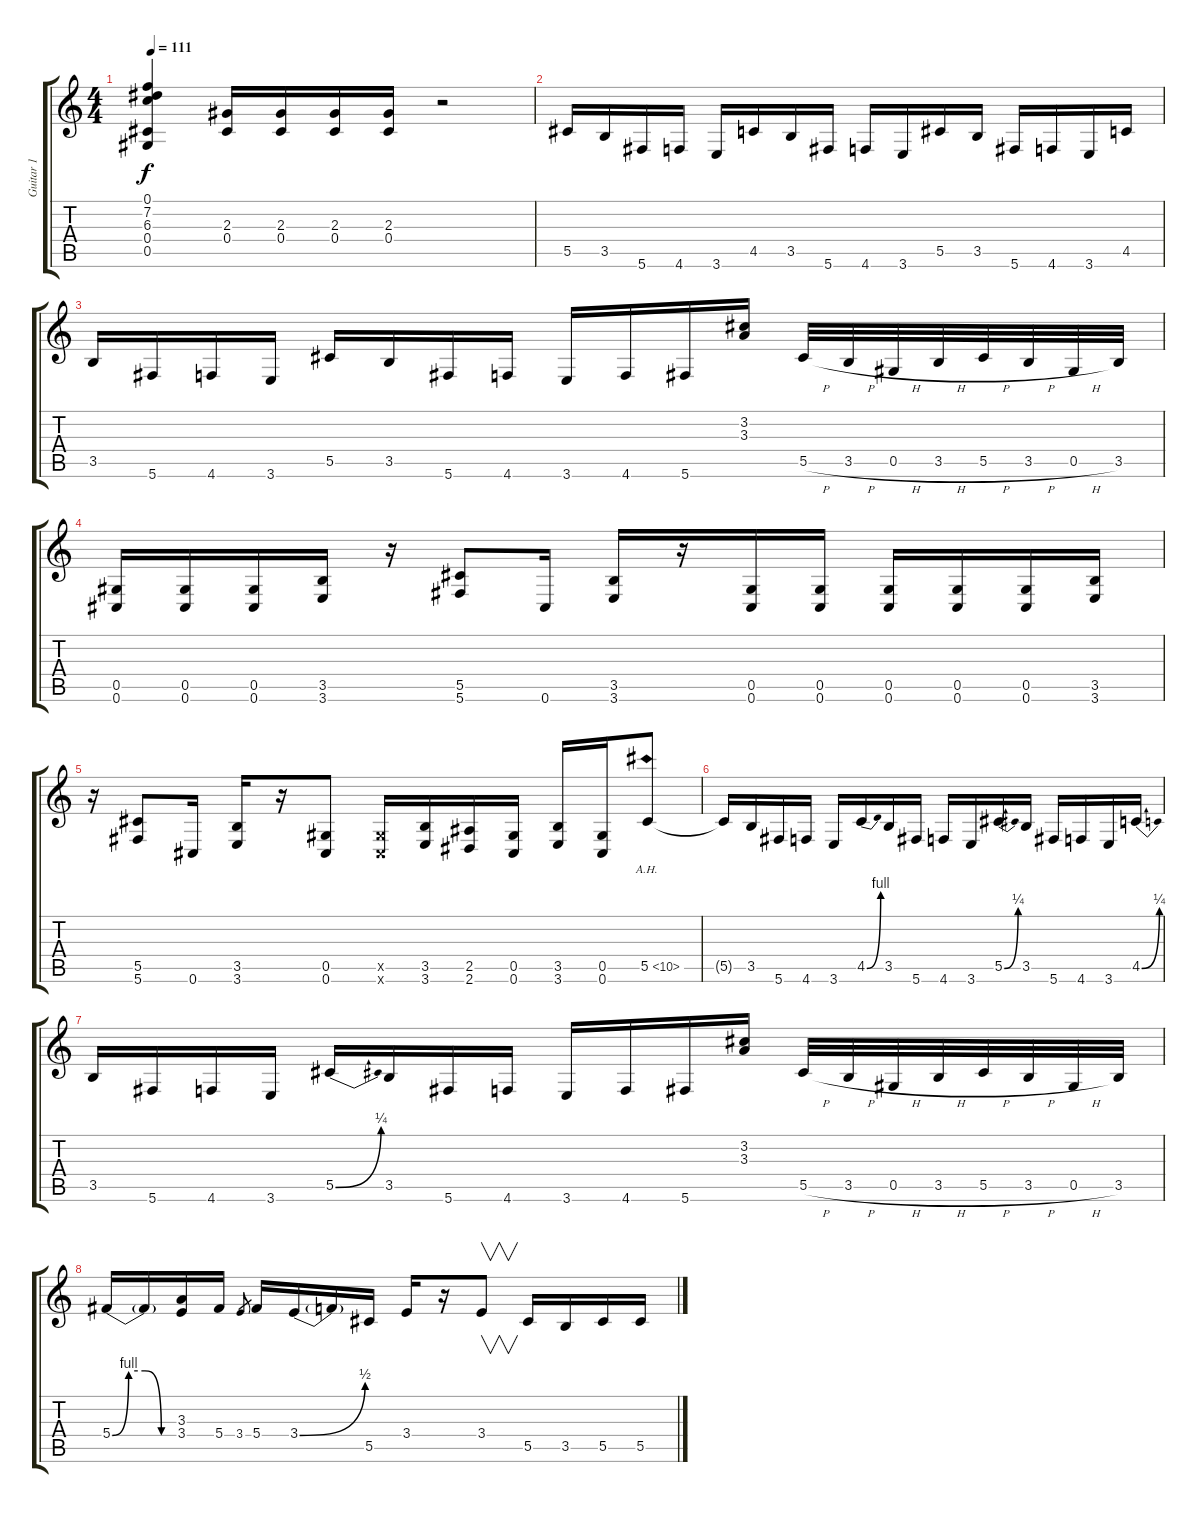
\track ("Guitar 1" "Guitar 1") {instrument overdrivenguitar}
\staff {score tabs}
\tuning (Eb4 Bb3 Gb3 Db3 Ab2 Db2) {hide}
\ts (4 4)
\tempo 111
\clef g2
\ks c
(0.1{t} 7.2{t} 6.3{t} 0.4{t} 0.5{t}).4{dy f} (2.3 0.4).16{instrument overdrivenguitar} (2.3 0.4).16 (2.3 0.4).16 (2.3 0.4).16 r.2 |
5.5.16 3.5.16 5.6.16 4.6.16 3.6.16 4.5.16 3.5.16 5.6.16 4.6.16 3.6.16 5.5.16 3.5.16 5.6.16 4.6.16 3.6.16 4.5.16 |
3.5.16 5.6.16 4.6.16 3.6.16 5.5.16 3.5.16 5.6.16 4.6.16 3.6.16 4.6.16 5.6.16 (3.2 3.3).16 5.5{h}.32 3.5{h}.32 0.5{h}.32 3.5{h}.32 5.5{h}.32 3.5{h}.32 0.5{h}.32 3.5.32 |
(0.5 0.6).16 (0.5 0.6).16 (0.5 0.6).16 (3.5 3.6).16 r.16 (5.5 5.6).8 0.6.16 (3.5 3.6).16 r.16 (0.5 0.6).16 (0.5 0.6).16 (0.5 0.6).16 (0.5 0.6).16 (0.5 0.6).16 (3.5 3.6).16 |
r.16 (5.5 5.6).8 0.6.16 (3.5 3.6).16 r.16 (0.5 0.6).8 (0.5{x} 0.6{x}).16 (3.5 3.6).16 (2.5 2.6).16 (0.5 0.6).16 (3.5 3.6).16 (0.5 0.6).16 5.5{ah 5}.8 |
5.5{t}.16 3.5.16 5.6.16 4.6.16 3.6.16 4.5{be (bend 0 0 60 4)}.16 3.5.16 5.6.16 4.6.16 3.6.16 5.5{be (bend 0 0 60 1)}.16 3.5.16 5.6.16 4.6.16 3.6.16 4.5{be (bend 0 0 60 1)}.16 |
3.5.16 5.6.16 4.6.16 3.6.16 5.5{be (bend 0 0 60 1)}.16 3.5.16 5.6.16 4.6.16 3.6.16 4.6.16 5.6.16 (3.2 3.3).16 5.5{h}.32 3.5{h}.32 0.5{h}.32 3.5{h}.32 5.5{h}.32 3.5{h}.32 0.5{h}.32 3.5.32 |
5.4{be (custom 0 0 15 4 30 4 45 0 60 0)}.16 5.4{t}.16 (3.3 3.4).16 5.4.16 3.4.8{gr} 5.4.16 3.4{be (bend 0 0 60 2)}.16 3.4{t}.16 5.5.16 3.4.16 r.16 3.4.8{v} 5.5.16 3.5.16 5.5.16 5.5.16
